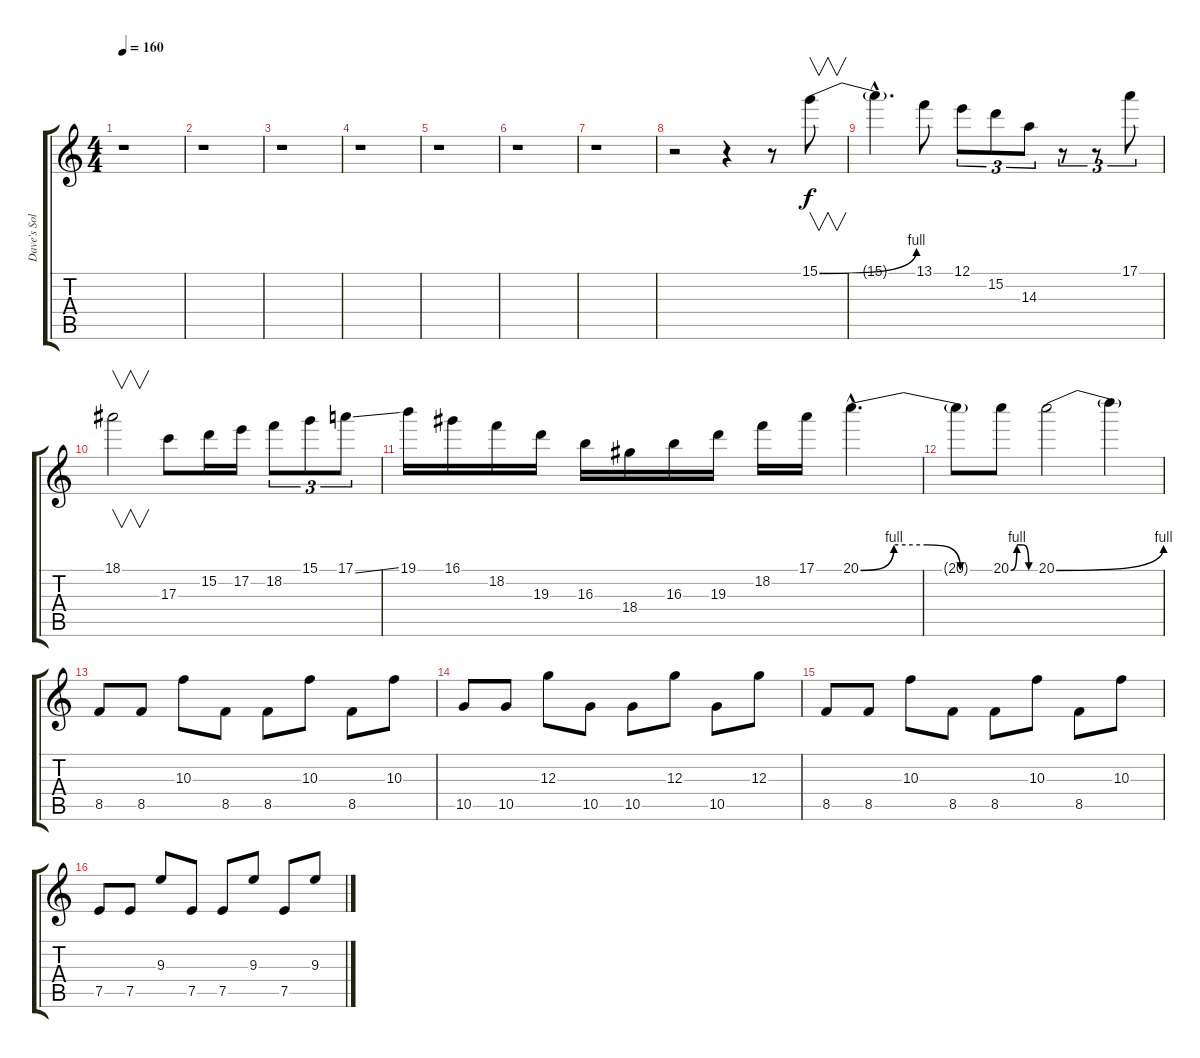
\track ("Dave's Solo" "Dave's Sol") {instrument distortionguitar}
\staff {score tabs}
\tuning (E4 B3 G3 D3 A2 E2) {hide}
\ts (4 4)
\tempo 160
\clef g2
\ks c
r.1{dy f} |
r.1 |
r.1 |
r.1 |
r.1 |
r.1 |
r.1 |
r.2 r.4 r.8 15.1{be (bend 0 0 60 4)}.8{v} |
15.1{hac t}.4{d} 13.1.8 12.1.8{tu (3 2)} 15.2.8{tu (3 2)} 14.3.8{tu (3 2)} r.8{tu (3 2)} r.8{tu (3 2)} 17.1.8{tu (3 2)} |
18.1.2{v} 17.3.8 15.2.16 17.2.16 18.2.8{tu (3 2)} 15.1.8{tu (3 2)} 17.1{ss}.8{tu (3 2)} |
19.1.16 16.1.16 18.2.16 19.3.16 16.3.16 18.4.16 16.3.16 19.3.16 18.2.16 17.1.16 20.1{be (custom 0 0 15 4 30 4 45 0 60 0) hac}.4{d} |
20.1{t}.8 20.1{be (custom 0 0 15 4 30 4 45 0 60 0)}.8 20.1{be (bend 0 0 60 4)}.2 20.1{t}.4 |
8.5.8 8.5.8 10.3.8 8.5.8 8.5.8 10.3.8 8.5.8 10.3.8 |
10.5.8 10.5.8 12.3.8 10.5.8 10.5.8 12.3.8 10.5.8 12.3.8 |
8.5.8 8.5.8 10.3.8 8.5.8 8.5.8 10.3.8 8.5.8 10.3.8 |
7.5.8 7.5.8 9.3.8 7.5.8 7.5.8 9.3.8 7.5.8 9.3.8
